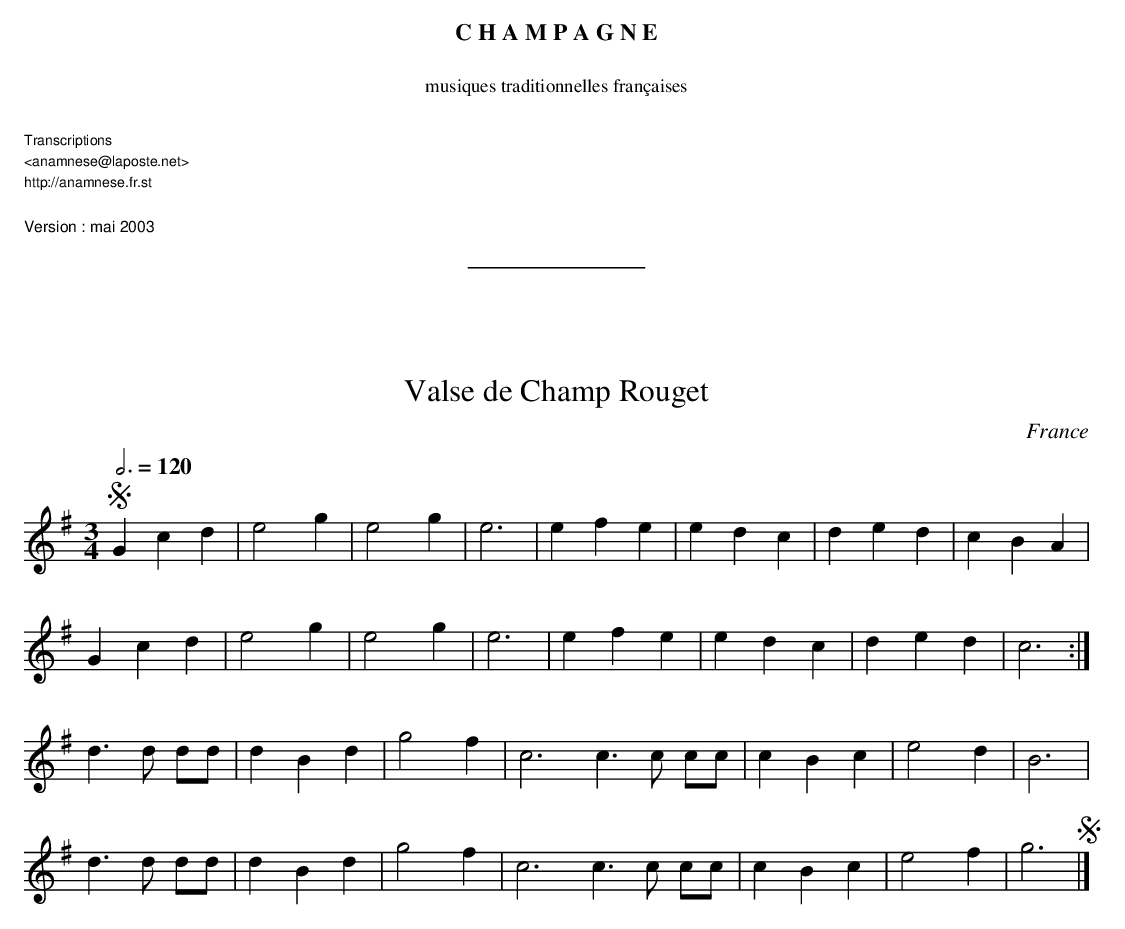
X:1
T:Valse de Champ Rouget
O:France
M:3/4
L:1/4
Q:3/4=120
K:G
!segno!
Gcd | e2g | e2g | e3 | efe | edc | ded | cBA |
Gcd | e2g | e2g | e3 | efe | edc | ded | c3 :|
d>d d/d/ | dBd | g2f | c3 c>c c/c/ | cBc | e2d | B3 |
d>d d/d/ | dBd | g2f | c3 c>c c/c/ | cBc | e2f | g3 !segno!|]
